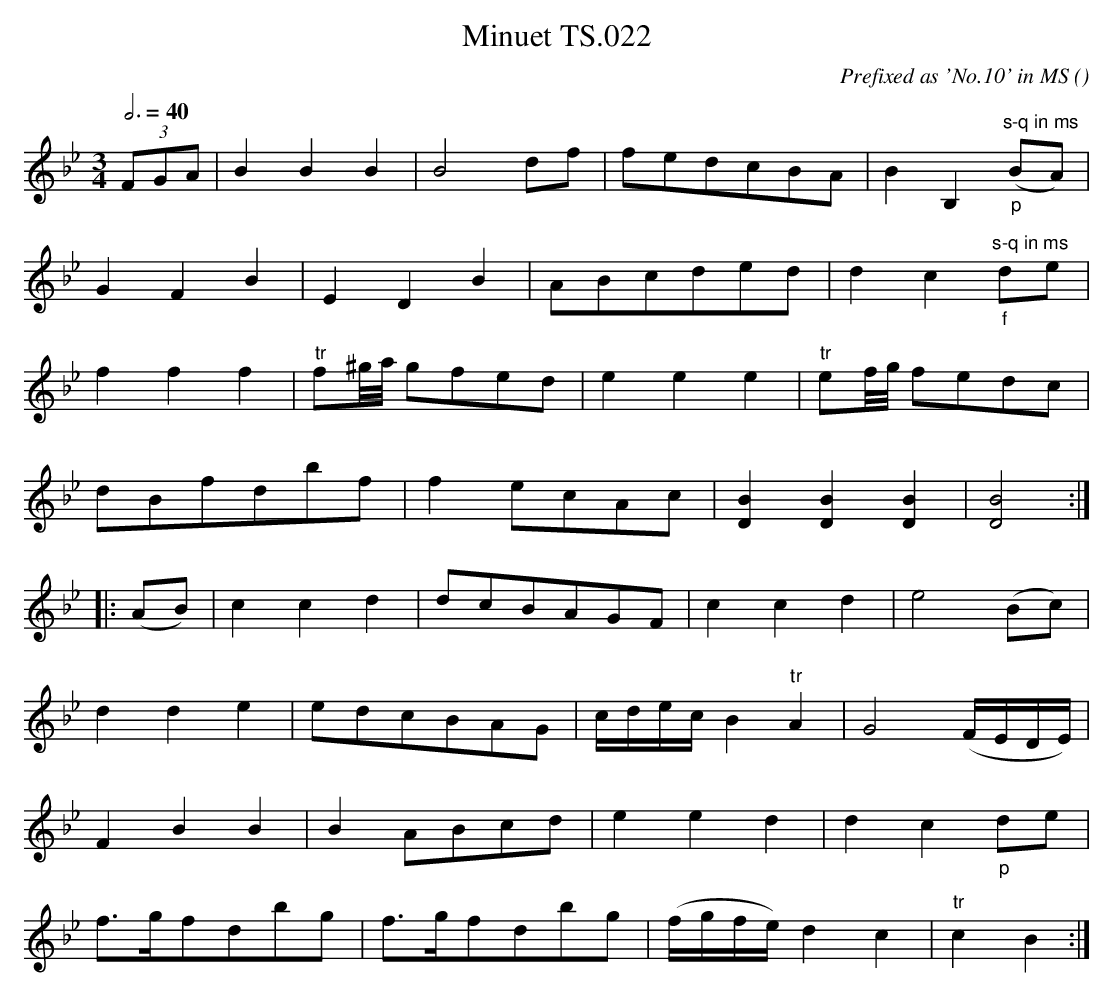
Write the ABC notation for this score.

X:1
T:Minuet TS.022
M:3/4
L:1/8
Q:3/4=40
C:Prefixed as 'No.10' in MS
O:
K:Bb
(3FGA|B2B2B2|B4df|fedcBA|B2B,2"s-q in ms""_p"(BA)|
G2F2B2|E2D2B2|ABcded|d2c2"s-q in ms""_f" de|
f2f2f2|"tr"f^g//a// gfed|e2e2e2|"tr"ef//g// fedc|
dBfdbf|f2 ecAc|[B2D2][B2D2][B2D2]|[B4D4]:|
|:(AB)|c2c2d2|dcBAGF|c2c2d2|e4(Bc)|
d2d2e2|edcBAG|c/d/e/c/B2"tr"A2|G4(F/E/D/E/)|
F2B2B2|B2ABcd|e2e2d2|d2c2"_p"de|
f>gfdbg|f>gfdbg|(f/g/f/e/)d2c2|"tr"c2B2:|]
